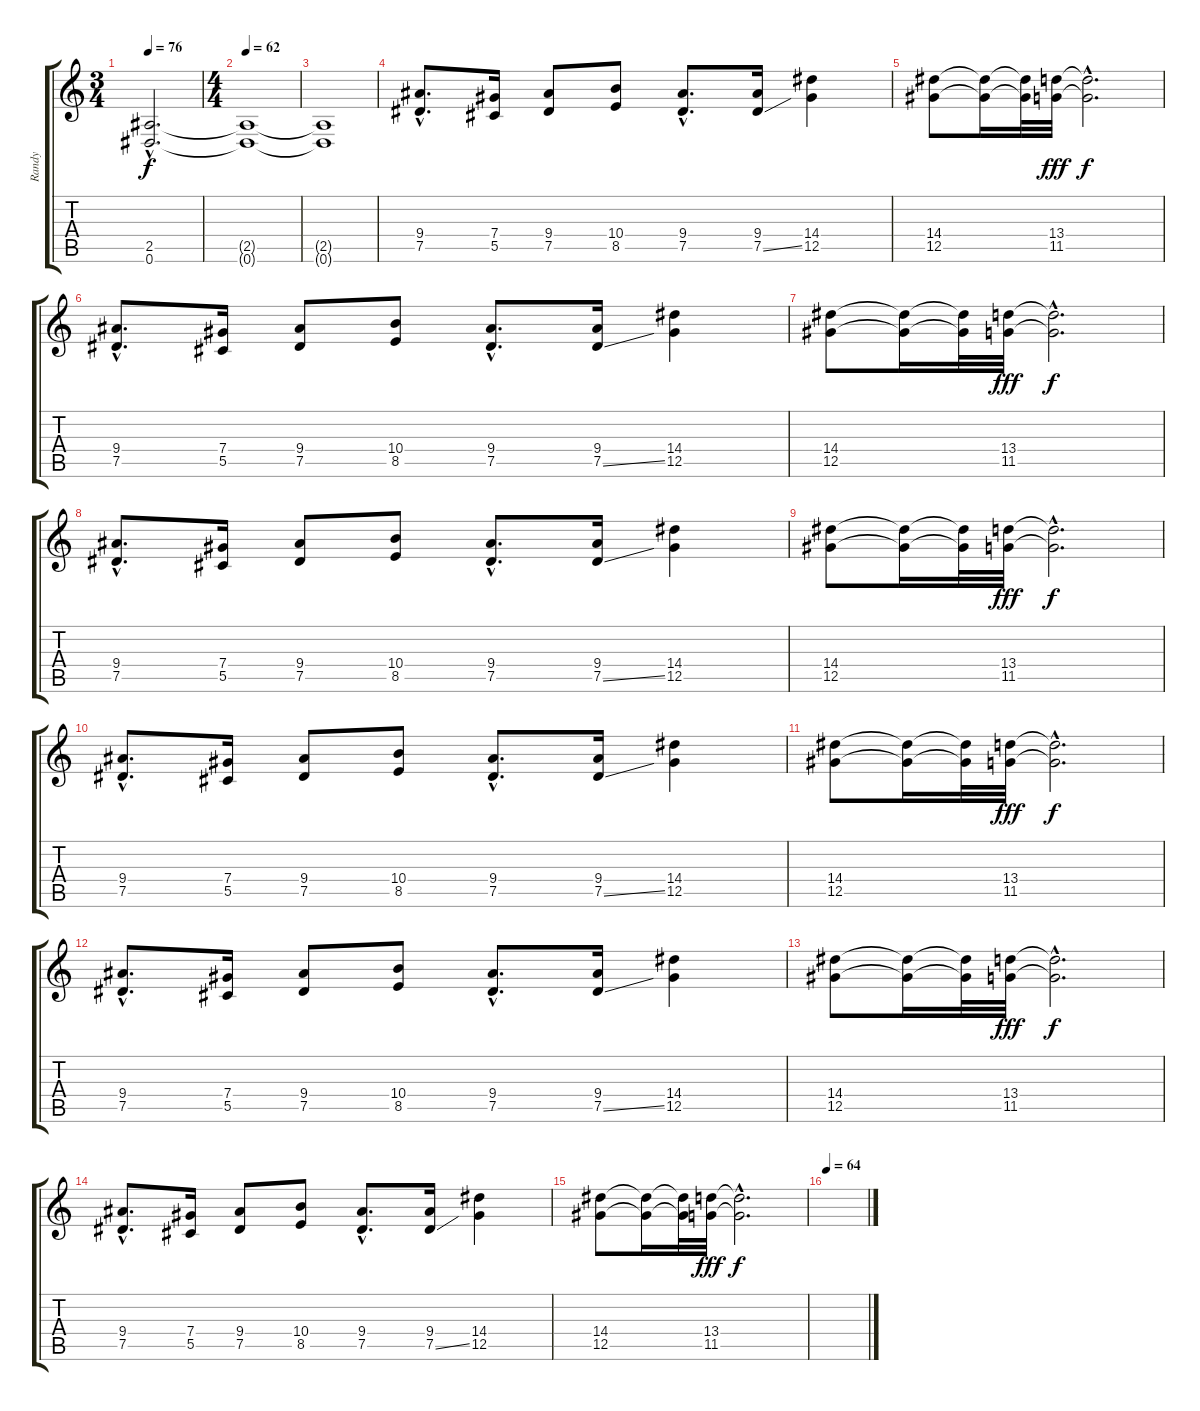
\track ("Randy" "Randy") {instrument distortionguitar}
\staff {score tabs}
\tuning (Eb4 Bb3 Gb3 Db3 Ab2 Eb2) {hide}
\ts (3 4)
\tempo 76
\clef g2
\ks c
(2.5{hac t} 0.6{hac t}).2{d dy f} |
\ts (4 4)
\tempo 62
(2.5{t} 0.6{t}).1 |
(2.5{t} 0.6{t}).1 |
(9.4{hac} 7.5{hac}).8{d} (7.4 5.5).16 (9.4 7.5).8 (10.4 8.5).8 (9.4{hac} 7.5{hac}).8{d} (9.4 7.5{ss}).16 (14.4 12.5).4 |
(14.4 12.5).8 (14.4{t} 12.5{t}).16 (14.4{t} 12.5{t}).32 (13.4 11.5).32{dy fff} (13.4{hac t} 11.5{hac t}).2{d dy f} |
(9.4{hac} 7.5{hac}).8{d} (7.4 5.5).16 (9.4 7.5).8 (10.4 8.5).8 (9.4{hac} 7.5{hac}).8{d} (9.4 7.5{ss}).16 (14.4 12.5).4 |
(14.4 12.5).8 (14.4{t} 12.5{t}).16 (14.4{t} 12.5{t}).32 (13.4 11.5).32{dy fff} (13.4{hac t} 11.5{hac t}).2{d dy f} |
(9.4{hac} 7.5{hac}).8{d} (7.4 5.5).16 (9.4 7.5).8 (10.4 8.5).8 (9.4{hac} 7.5{hac}).8{d} (9.4 7.5{ss}).16 (14.4 12.5).4 |
(14.4 12.5).8 (14.4{t} 12.5{t}).16 (14.4{t} 12.5{t}).32 (13.4 11.5).32{dy fff} (13.4{hac t} 11.5{hac t}).2{d dy f} |
(9.4{hac} 7.5{hac}).8{d} (7.4 5.5).16 (9.4 7.5).8 (10.4 8.5).8 (9.4{hac} 7.5{hac}).8{d} (9.4 7.5{ss}).16 (14.4 12.5).4 |
(14.4 12.5).8 (14.4{t} 12.5{t}).16 (14.4{t} 12.5{t}).32 (13.4 11.5).32{dy fff} (13.4{hac t} 11.5{hac t}).2{d dy f} |
(9.4{hac} 7.5{hac}).8{d} (7.4 5.5).16 (9.4 7.5).8 (10.4 8.5).8 (9.4{hac} 7.5{hac}).8{d} (9.4 7.5{ss}).16 (14.4 12.5).4 |
(14.4 12.5).8 (14.4{t} 12.5{t}).16 (14.4{t} 12.5{t}).32 (13.4 11.5).32{dy fff} (13.4{hac t} 11.5{hac t}).2{d dy f} |
(9.4{hac} 7.5{hac}).8{d} (7.4 5.5).16 (9.4 7.5).8 (10.4 8.5).8 (9.4{hac} 7.5{hac}).8{d} (9.4 7.5{ss}).16 (14.4 12.5).4 |
(14.4 12.5).8 (14.4{t} 12.5{t}).16 (14.4{t} 12.5{t}).32 (13.4 11.5).32{dy fff} (13.4{hac t} 11.5{hac t}).2{d dy f} |
\tempo 64
